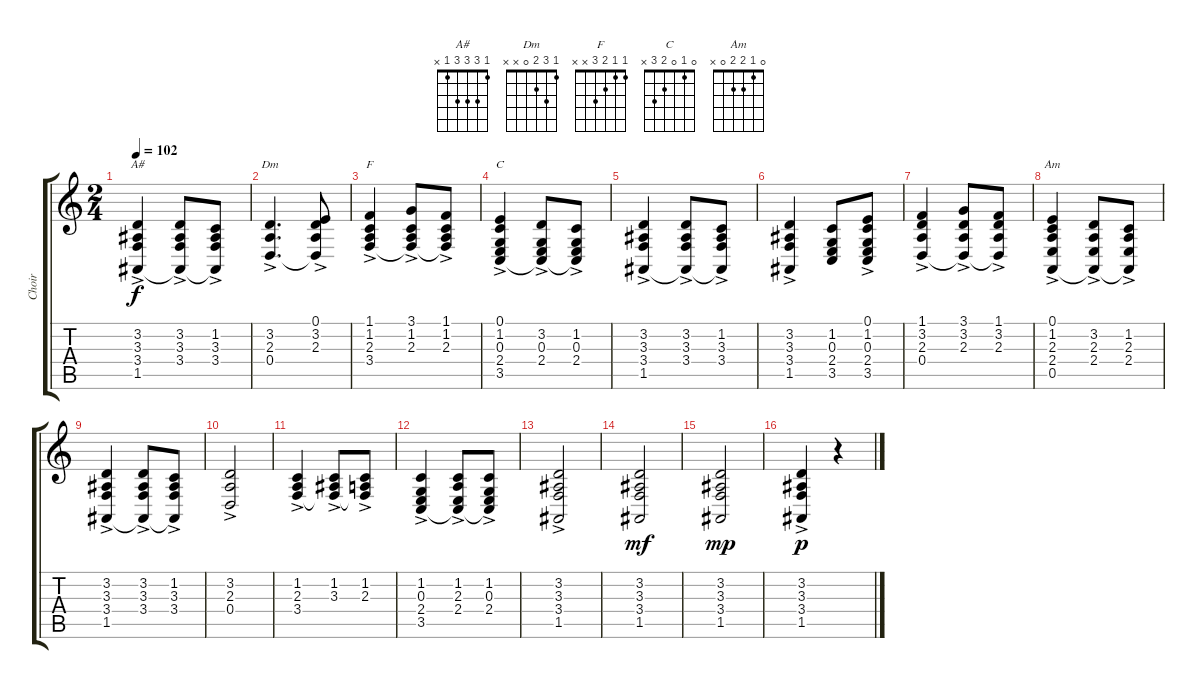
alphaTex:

\track ("Choir" "Choir") {instrument choiraahs}
\staff {score tabs}
\tuning (E4 B3 G3 D3 A2 E2) {hide}
\chord ("A#" 1 3 3 3 1 x)
\chord ("Dm" 1 3 2 0 x x)
\chord ("F" 1 1 2 3 x x)
\chord ("C" 0 1 0 2 3 x)
\chord ("Am" 0 1 2 2 0 x)
\ts (2 4)
\tempo 102
\clef g2
\ks c
(3.2{ac} 3.3 3.4 1.5).4{ch "A#" dy f} (3.2{ac} 3.3 3.4 1.5{t}).8 (1.2{ac} 3.3 3.4 1.5{t}).8 |
(3.2{ac} 2.3 0.4).4{d ch "Dm"} (0.1{ac} 3.2 2.3 0.4{t}).8 |
(1.1{ac} 1.2 2.3 3.4).4{ch "F"} (3.1{ac} 1.2 2.3 3.4{t}).8 (1.1{ac} 1.2 2.3 3.4{t}).8 |
(0.1{ac} 1.2 0.3 2.4 3.5).4{ch "C"} (3.2{ac} 0.3 2.4 3.5{t}).8 (1.2{ac} 0.3 2.4 3.5{t}).8 |
(3.2{ac} 3.3 3.4 1.5).4 (3.2{ac} 3.3 3.4 1.5{t}).8 (1.2{ac} 3.3 3.4 1.5{t}).8 |
(3.2{ac} 3.3 3.4 1.5).4 (1.2 0.3 2.4 3.5).8 (0.1{ac} 1.2 0.3 2.4 3.5).8 |
(1.1{ac} 3.2 2.3 0.4).4 (3.1{ac} 3.2 2.3 0.4{t}).8 (1.1{ac} 3.2 2.3 0.4{t}).8 |
(0.1{ac} 1.2 2.3 2.4 0.5).4{ch "Am"} (3.2{ac} 2.3 2.4 0.5{t}).8 (1.2{ac} 2.3 2.4 0.5{t}).8 |
(3.2{ac} 3.3 3.4 1.5).4 (3.2{ac} 3.3 3.4 1.5{t}).8 (1.2{ac} 3.3 3.4 1.5{t}).8 |
(3.2{ac} 2.3 0.4).2 |
(1.2 2.3{ac} 3.4).4 (1.2 3.3{ac} 3.4{t}).8 (1.2 2.3{ac} 3.4{t}).8 |
(1.2 0.3{ac} 2.4 3.5).4 (1.2 2.3{ac} 2.4 3.5{t}).8 (1.2 0.3{ac} 2.4 3.5{t}).8 |
(3.2 3.3 3.4{ac} 1.5).2 |
(3.2 3.3 3.4 1.5).2{dy mf} |
(3.2 3.3 3.4 1.5).2{dy mp} |
(3.2 3.3 3.4{ac} 1.5).4{dy p} r.4
